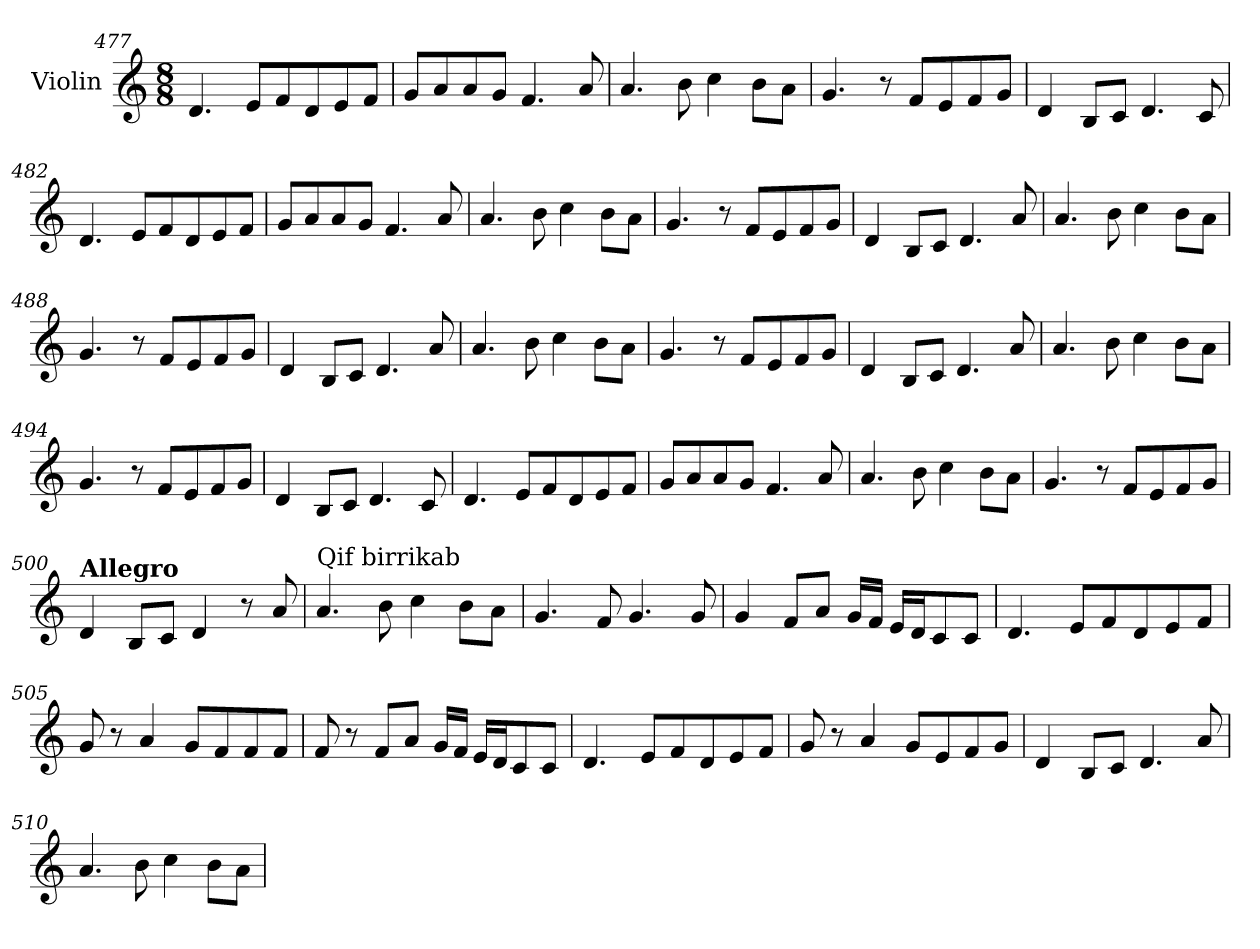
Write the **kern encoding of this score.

**kern
*part1
*staff1
*I"Violin
*clefG2
*k[]
*M8/8
=477
4.d/
8e/L
8f/
8d/
8e/
8f/J
=478
8g/L
8a/
8a/
8g/J
4.f/
8a/
=479
4.a/
8b\
4cc\
8b\L
8a\J
!!LO:LB:g=z
=480
4.g/
8r
8f/L
8e/
8f/
8g/J
=481
4d/
8B/L
8c/J
4.d/
8c/
=482
4.d/
8e/L
8f/
8d/
8e/
8f/J
=483
8g/L
8a/
8a/
8g/J
4.f/
8a/
=484
4.a/
8b\
4cc\
8b\L
8a\J
!!LO:LB:g=z
=485
4.g/
8r
8f/L
8e/
8f/
8g/J
=486
4d/
8B/L
8c/J
4.d/
8a/
=487
4.a/
8b\
4cc\
8b\L
8a\J
=488
4.g/
8r
8f/L
8e/
8f/
8g/J
=489
4d/
8B/L
8c/J
4.d/
8a/
!!LO:LB:g=z
=490
4.a/
8b\
4cc\
8b\L
8a\J
=491
4.g/
8r
8f/L
8e/
8f/
8g/J
=492
4d/
8B/L
8c/J
4.d/
8a/
=493
4.a/
8b\
4cc\
8b\L
8a\J
=494
4.g/
8r
8f/L
8e/
8f/
8g/J
!!LO:PB:g=z
=495
4d/
8B/L
8c/J
4.d/
8c/
=496
4.d/
8e/L
8f/
8d/
8e/
8f/J
=497
8g/L
8a/
8a/
8g/J
4.f/
8a/
=498
4.a/
8b\
4cc\
8b\L
8a\J
=499
4.g/
8r
8f/L
8e/
8f/
8g/J
!!LO:LB:g=z
=500
*MM50
!LO:TX:a:B:t=Allegro
4d/
8B/L
8c/J
4d/
8r
8a/
=501
!LO:TX:a:t=Qif birrikab
4.a/
8b\
4cc\
8b\L
8a\J
=502
4.g/
8f/
4.g/
8g/
=503
4g/
8f/L
8a/J
16g/LL
16f/JJ
16e/LL
16d/J
8c/
8c/J
!!LO:LB:g=z
=504
4.d/
8e/L
8f/
8d/
8e/
8f/J
=505
8g/
8r
4a/
8g/L
8f/
8f/
8f/J
=506
8f/
8r
8f/L
8a/J
16g/LL
16f/JJ
16e/LL
16d/J
8c/
8c/J
=507
4.d/
8e/L
8f/
8d/
8e/
8f/J
!!LO:LB:g=z
=508
8g/
8r
4a/
8g/L
8e/
8f/
8g/J
=509
4d/
8B/L
8c/J
4.d/
8a/
=510
4.a/
8b\
4cc\
8b\L
8a\J
=
*-
